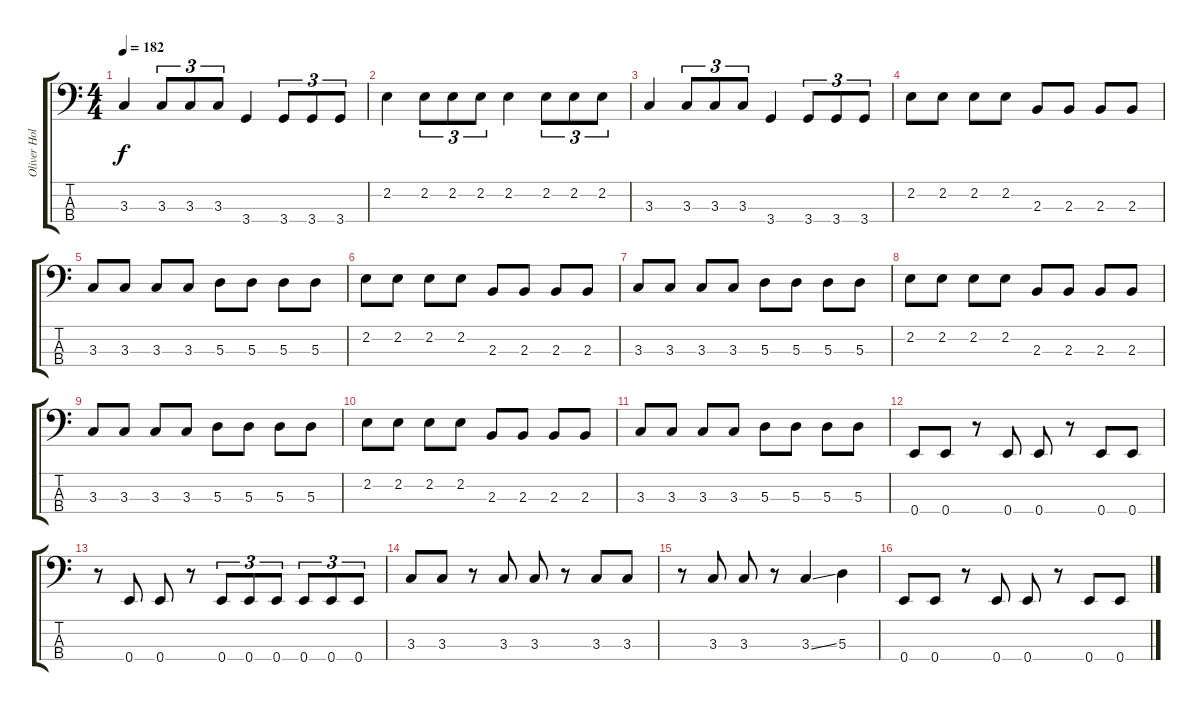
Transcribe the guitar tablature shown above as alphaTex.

\track ("Oliver Holzwarth" "Oliver Hol") {instrument electricbassfinger}
\staff {score tabs}
\tuning (G2 D2 A1 E1) {hide}
\ts (4 4)
\tempo 182
\clef f4
\ks c
3.3.4{dy f} 3.3.8{tu (3 2)} 3.3.8{tu (3 2)} 3.3.8{tu (3 2)} 3.4.4 3.4.8{tu (3 2)} 3.4.8{tu (3 2)} 3.4.8{tu (3 2)} |
2.2.4 2.2.8{tu (3 2)} 2.2.8{tu (3 2)} 2.2.8{tu (3 2)} 2.2.4 2.2.8{tu (3 2)} 2.2.8{tu (3 2)} 2.2.8{tu (3 2)} |
3.3.4 3.3.8{tu (3 2)} 3.3.8{tu (3 2)} 3.3.8{tu (3 2)} 3.4.4 3.4.8{tu (3 2)} 3.4.8{tu (3 2)} 3.4.8{tu (3 2)} |
2.2.8 2.2.8 2.2.8 2.2.8 2.3.8 2.3.8 2.3.8 2.3.8 |
3.3.8 3.3.8 3.3.8 3.3.8 5.3.8 5.3.8 5.3.8 5.3.8 |
2.2.8 2.2.8 2.2.8 2.2.8 2.3.8 2.3.8 2.3.8 2.3.8 |
3.3.8 3.3.8 3.3.8 3.3.8 5.3.8 5.3.8 5.3.8 5.3.8 |
2.2.8 2.2.8 2.2.8 2.2.8 2.3.8 2.3.8 2.3.8 2.3.8 |
3.3.8 3.3.8 3.3.8 3.3.8 5.3.8 5.3.8 5.3.8 5.3.8 |
2.2.8 2.2.8 2.2.8 2.2.8 2.3.8 2.3.8 2.3.8 2.3.8 |
3.3.8 3.3.8 3.3.8 3.3.8 5.3.8 5.3.8 5.3.8 5.3.8 |
0.4.8 0.4.8 r.8 0.4.8 0.4.8 r.8 0.4.8 0.4.8 |
r.8 0.4.8 0.4.8 r.8 0.4.8{tu (3 2)} 0.4.8{tu (3 2)} 0.4.8{tu (3 2)} 0.4.8{tu (3 2)} 0.4.8{tu (3 2)} 0.4.8{tu (3 2)} |
3.3.8 3.3.8 r.8 3.3.8 3.3.8 r.8 3.3.8 3.3.8 |
r.8 3.3.8 3.3.8 r.8 3.3{ss}.4 5.3.4 |
0.4.8 0.4.8 r.8 0.4.8 0.4.8 r.8 0.4.8 0.4.8
